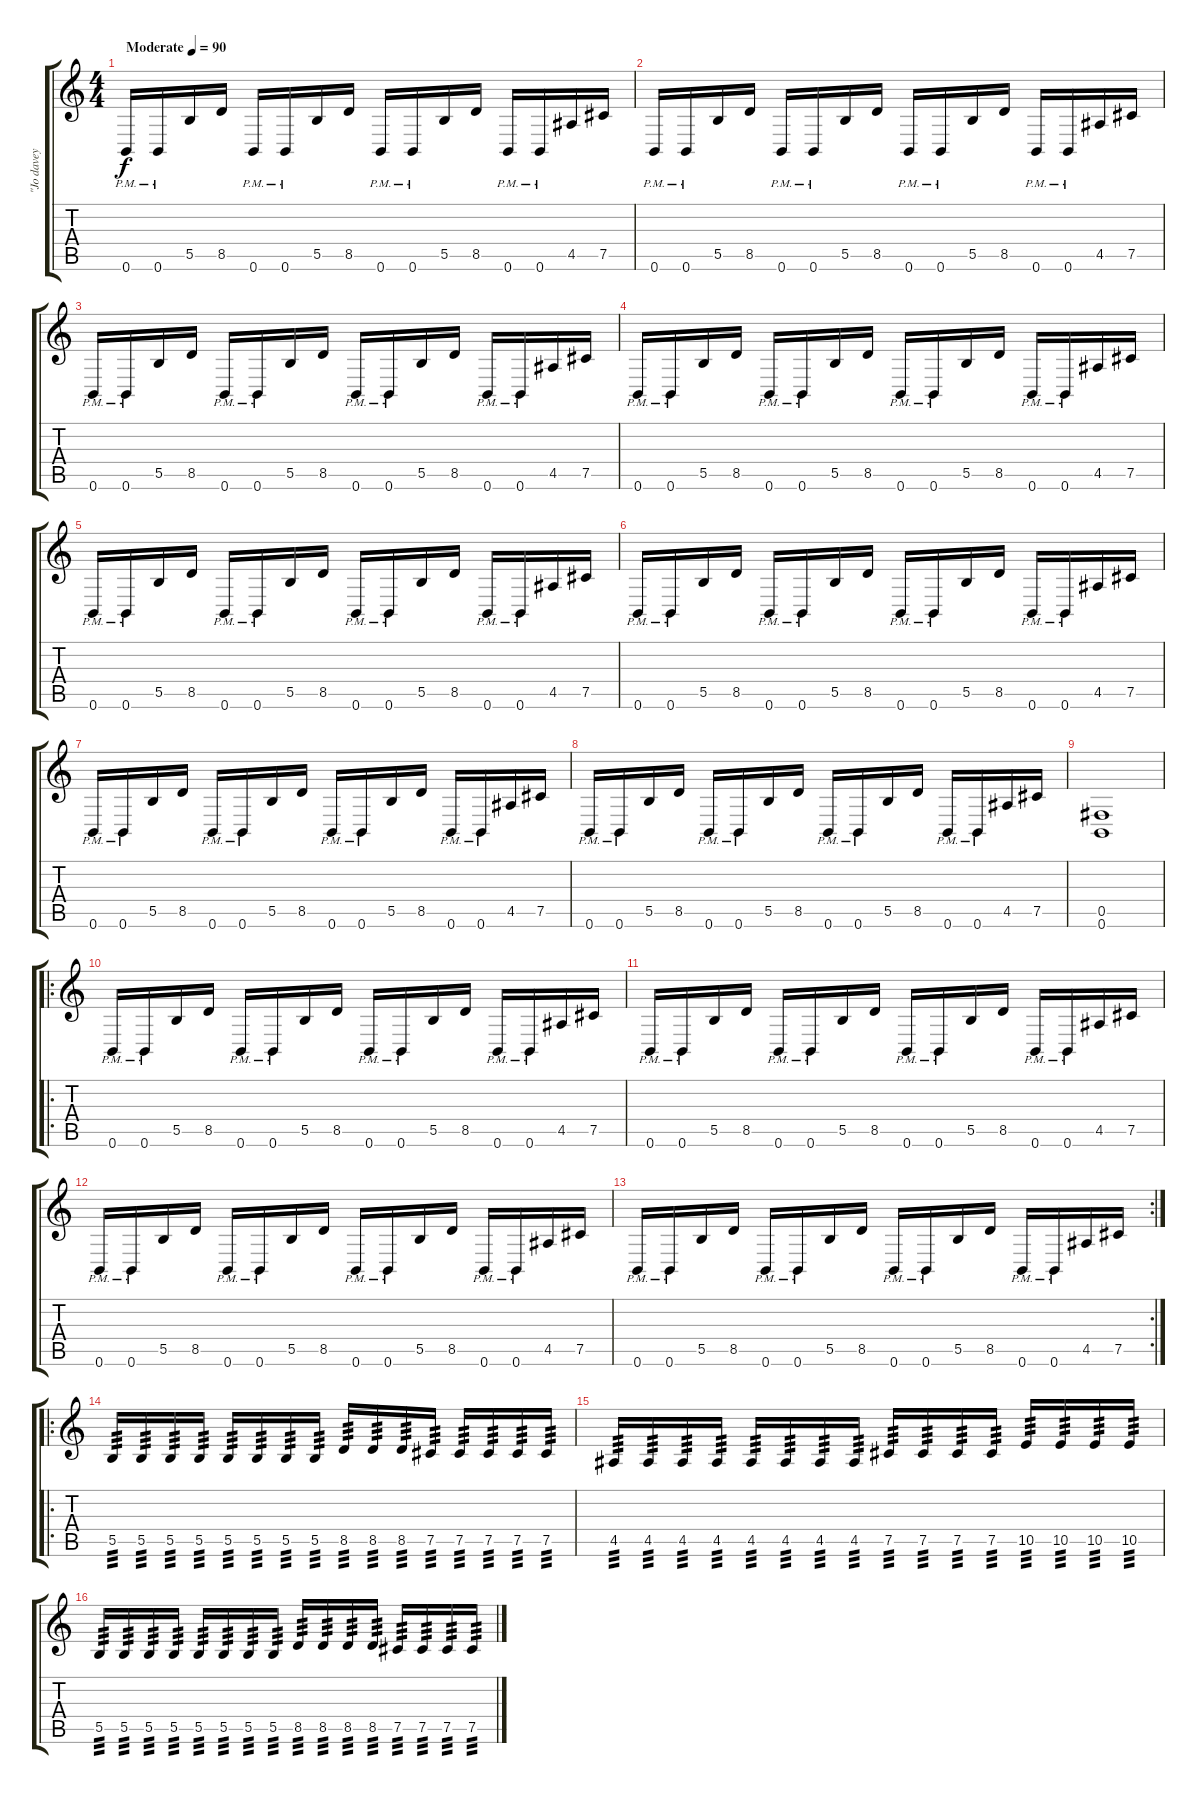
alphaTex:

\track ("\"Jo davey jones pierceson\"" "\"Jo davey ") {instrument distortionguitar}
\staff {score tabs}
\tuning (Db4 Ab3 E3 B2 Gb2 B1) {hide}
\ts (4 4)
\tempo (90 "Moderate")
\clef g2
\ks c
0.6{pm}.16{dy f instrument distortionguitar} 0.6{pm}.16 5.5.16 8.5.16 0.6{pm}.16 0.6{pm}.16 5.5.16 8.5.16 0.6{pm}.16 0.6{pm}.16 5.5.16 8.5.16 0.6{pm}.16 0.6{pm}.16 4.5.16 7.5.16 |
0.6{pm}.16 0.6{pm}.16 5.5.16 8.5.16 0.6{pm}.16 0.6{pm}.16 5.5.16 8.5.16 0.6{pm}.16 0.6{pm}.16 5.5.16 8.5.16 0.6{pm}.16 0.6{pm}.16 4.5.16 7.5.16 |
0.6{pm}.16 0.6{pm}.16 5.5.16 8.5.16 0.6{pm}.16 0.6{pm}.16 5.5.16 8.5.16 0.6{pm}.16 0.6{pm}.16 5.5.16 8.5.16 0.6{pm}.16 0.6{pm}.16 4.5.16 7.5.16 |
0.6{pm}.16 0.6{pm}.16 5.5.16 8.5.16 0.6{pm}.16 0.6{pm}.16 5.5.16 8.5.16 0.6{pm}.16 0.6{pm}.16 5.5.16 8.5.16 0.6{pm}.16 0.6{pm}.16 4.5.16 7.5.16 |
0.6{pm}.16 0.6{pm}.16 5.5.16 8.5.16 0.6{pm}.16 0.6{pm}.16 5.5.16 8.5.16 0.6{pm}.16 0.6{pm}.16 5.5.16 8.5.16 0.6{pm}.16 0.6{pm}.16 4.5.16 7.5.16 |
0.6{pm}.16 0.6{pm}.16 5.5.16 8.5.16 0.6{pm}.16 0.6{pm}.16 5.5.16 8.5.16 0.6{pm}.16 0.6{pm}.16 5.5.16 8.5.16 0.6{pm}.16 0.6{pm}.16 4.5.16 7.5.16 |
0.6{pm}.16 0.6{pm}.16 5.5.16 8.5.16 0.6{pm}.16 0.6{pm}.16 5.5.16 8.5.16 0.6{pm}.16 0.6{pm}.16 5.5.16 8.5.16 0.6{pm}.16 0.6{pm}.16 4.5.16 7.5.16 |
0.6{pm}.16 0.6{pm}.16 5.5.16 8.5.16 0.6{pm}.16 0.6{pm}.16 5.5.16 8.5.16 0.6{pm}.16 0.6{pm}.16 5.5.16 8.5.16 0.6{pm}.16 0.6{pm}.16 4.5.16 7.5.16 |
(0.5 0.6).1 |
\ro
0.6{pm}.16 0.6{pm}.16 5.5.16 8.5.16 0.6{pm}.16 0.6{pm}.16 5.5.16 8.5.16 0.6{pm}.16 0.6{pm}.16 5.5.16 8.5.16 0.6{pm}.16 0.6{pm}.16 4.5.16 7.5.16 |
0.6{pm}.16 0.6{pm}.16 5.5.16 8.5.16 0.6{pm}.16 0.6{pm}.16 5.5.16 8.5.16 0.6{pm}.16 0.6{pm}.16 5.5.16 8.5.16 0.6{pm}.16 0.6{pm}.16 4.5.16 7.5.16 |
0.6{pm}.16 0.6{pm}.16 5.5.16 8.5.16 0.6{pm}.16 0.6{pm}.16 5.5.16 8.5.16 0.6{pm}.16 0.6{pm}.16 5.5.16 8.5.16 0.6{pm}.16 0.6{pm}.16 4.5.16 7.5.16 |
\rc 2
0.6{pm}.16 0.6{pm}.16 5.5.16 8.5.16 0.6{pm}.16 0.6{pm}.16 5.5.16 8.5.16 0.6{pm}.16 0.6{pm}.16 5.5.16 8.5.16 0.6{pm}.16 0.6{pm}.16 4.5.16 7.5.16 |
\ro
5.5.16{tp 3} 5.5.16{tp 3} 5.5.16{tp 3} 5.5.16{tp 3} 5.5.16{tp 3} 5.5.16{tp 3} 5.5.16{tp 3} 5.5.16{tp 3} 8.5.16{tp 3} 8.5.16{tp 3} 8.5.16{tp 3} 7.5.16{tp 3} 7.5.16{tp 3} 7.5.16{tp 3} 7.5.16{tp 3} 7.5.16{tp 3} |
4.5.16{tp 3} 4.5.16{tp 3} 4.5.16{tp 3} 4.5.16{tp 3} 4.5.16{tp 3} 4.5.16{tp 3} 4.5.16{tp 3} 4.5.16{tp 3} 7.5.16{tp 3} 7.5.16{tp 3} 7.5.16{tp 3} 7.5.16{tp 3} 10.5.16{tp 3} 10.5.16{tp 3} 10.5.16{tp 3} 10.5.16{tp 3} |
5.5.16{tp 3} 5.5.16{tp 3} 5.5.16{tp 3} 5.5.16{tp 3} 5.5.16{tp 3} 5.5.16{tp 3} 5.5.16{tp 3} 5.5.16{tp 3} 8.5.16{tp 3} 8.5.16{tp 3} 8.5.16{tp 3} 8.5.16{tp 3} 7.5.16{tp 3} 7.5.16{tp 3} 7.5.16{tp 3} 7.5.16{tp 3}
